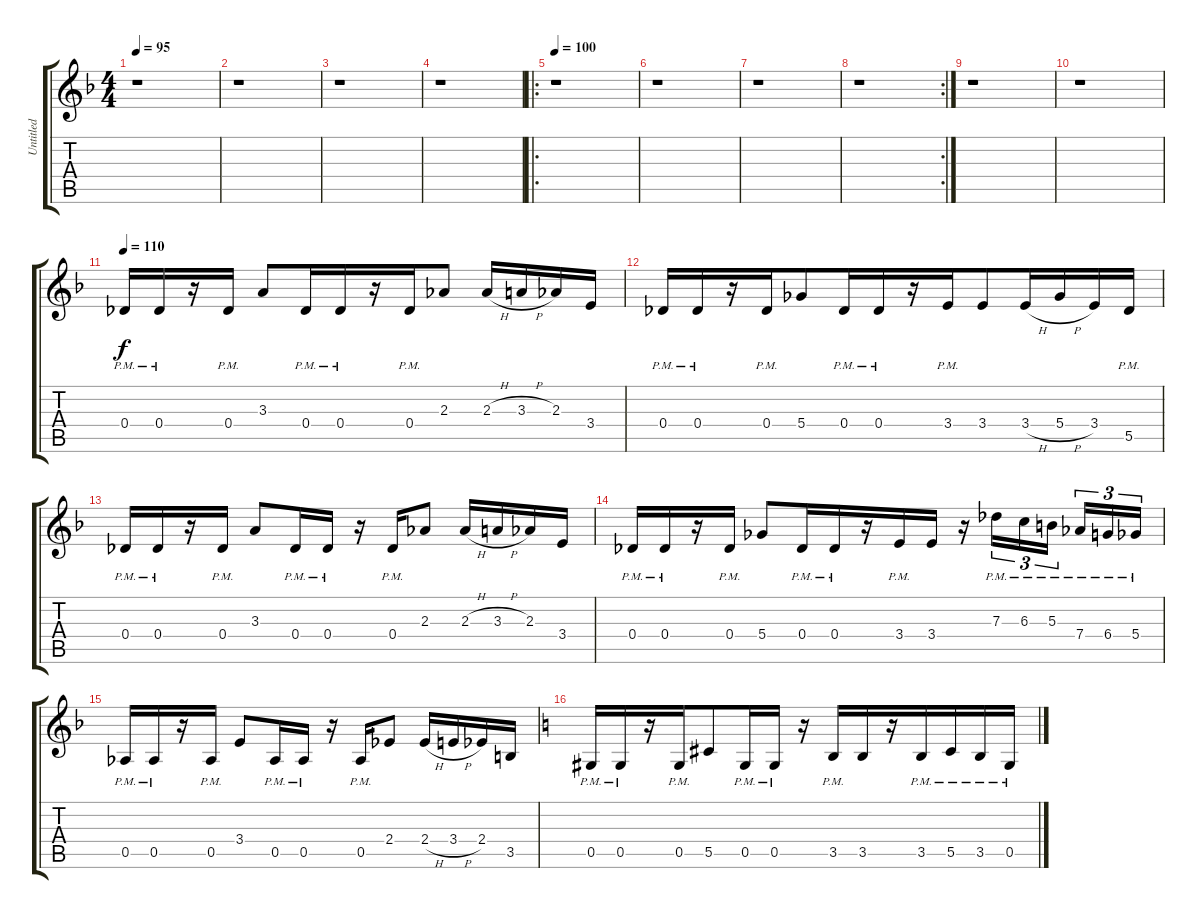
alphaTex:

\track ("Untitled" "Untitled") {instrument distortionguitar}
\staff {score tabs}
\tuning (Eb4 Bb3 Gb3 Db3 Ab2 Eb2) {hide}
\ts (4 4)
\tempo 95
\clef g2
\ks f
r.1{dy mf} |
r.1 |
r.1 |
r.1 |
\ro
\tempo 100
r.1 |
r.1 |
r.1 |
\rc 2
r.1 |
r.1 |
r.1 |
\tempo 110
0.4{pm}.16{dy f beam merge} 0.4{pm}.16{beam merge} r.16 0.4{pm}.16 3.3.8 0.4{pm}.16 0.4{pm}.16{beam merge} r.16{beam merge} 0.4{pm}.16 2.3.8 2.3{h}.16{beam merge} 3.3{h}.16 2.3.16 3.4.16 |
0.4{pm}.16{beam merge} 0.4{pm}.16 r.16{beam merge} 0.4{pm}.16{beam merge} 5.4.8 0.4{pm}.16 0.4{pm}.16{beam merge} r.16{beam merge} 3.4{pm}.16{beam merge} 3.4.8{beam merge} 3.4{h}.16{beam merge} 5.4{h}.16 3.4.16{beam merge} 5.5{pm}.16 |
0.4{pm}.16{beam merge} 0.4{pm}.16 r.16 0.4{pm}.16 3.3.8 0.4{pm}.16 0.4{pm}.16 r.16 0.4{pm}.16{beam merge} 2.3.8 2.3{h}.16 3.3{h}.16 2.3.16 3.4.16 |
0.4{pm}.16 0.4{pm}.16{beam merge} r.16 0.4{pm}.16 5.4.8 0.4{pm}.16 0.4{pm}.16{beam merge} r.16 3.4{pm}.16{beam merge} 3.4.16 r.16 7.3{pm}.16{tu (3 2)} 6.3{pm}.16{tu (3 2)} 5.3{pm}.16{tu (3 2) beam splitsecondary} 7.4{pm}.16{tu (3 2)} 6.4{pm}.16{tu (3 2)} 5.4{pm}.16{tu (3 2)} |
0.5{pm}.16 0.5{pm}.16 r.16 0.5{pm}.16 3.4.8 0.5{pm}.16 0.5{pm}.16 r.16 0.5{pm}.16 2.4.8 2.4{h}.16 3.4{h}.16 2.4.16 3.5.16 |
\ks c
0.5{pm}.16 0.5{pm}.16 r.16 0.5{pm}.16{beam merge} 5.5.8 0.5{pm}.16 0.5{pm}.16 r.16 3.5{pm}.16 3.5.16{beam merge} r.16 3.5{pm}.16 5.5{pm}.16 3.5{pm}.16{beam merge} 0.5{pm}.16
